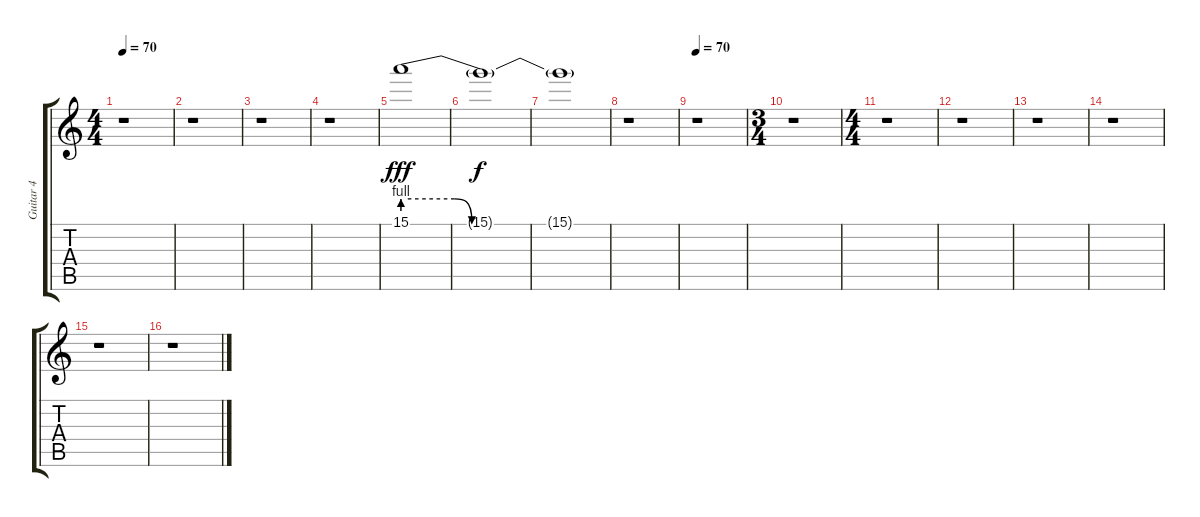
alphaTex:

\track ("Guitar 4" "Guitar 4") {instrument distortionguitar}
\staff {score tabs}
\tuning (E4 B3 G3 D3 A2 E2) {hide}
\ts (4 4)
\tempo 70
\tempo 120
\tempo 70
\clef g2
\ks c
r.1{dy fff instrument distortionguitar} |
r.1 |
r.1 |
r.1{volume 0} |
15.1{be (custom 0 4 15 4 20 0 60 0)}.1{volume 16} |
15.1{t}.1{dy f volume 0} |
15.1{t}.1 |
r.1 |
\tempo 70
r.1 |
\ts (3 4)
r.1 |
\ts (4 4)
r.1 |
r.1 |
r.1 |
r.1 |
r.1 |
r.1
